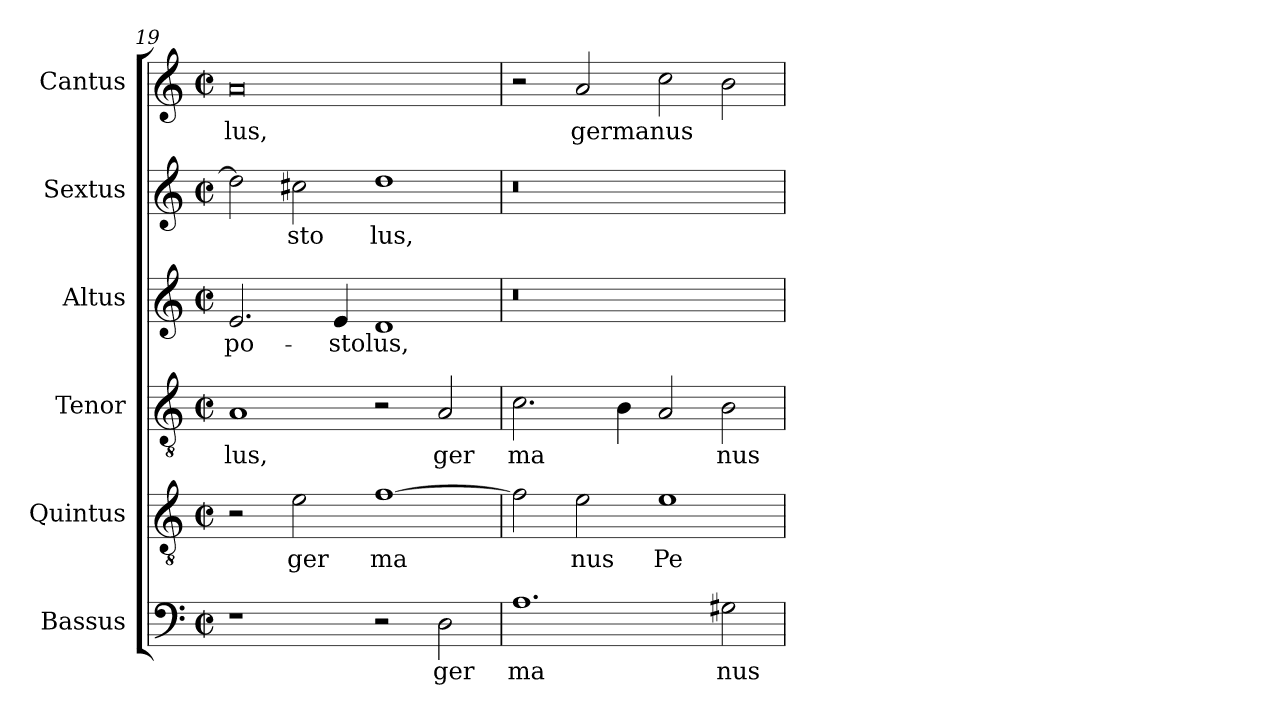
**kern	**text	**kern	**text	**kern	**text	**kern	**text	**kern	**text	**kern	**text
*part6	*part6	*part5	*part5	*part4	*part4	*part3	*part3	*part2	*part2	*part1	*part1
*staff6	*staff6	*staff5	*staff5	*staff4	*staff4	*staff3	*staff3	*staff2	*staff2	*staff1	*staff1
*I"Bassus	*	*I"Quintus	*	*I"Tenor	*	*I"Altus	*	*I"Sextus	*	*I"Cantus	*
*clefF4	*	*clefGv2	*	*clefGv2	*	*clefG2	*	*clefG2	*	*clefG2	*
*M2/2	*	*M2/2	*	*M2/2	*	*M2/2	*	*M2/2	*	*M2/2	*
*met(c|)	*	*met(c|)	*	*met(c|)	*	*met(c|)	*	*met(c|)	*	*met(c|)	*
=19	=19	=19	=19	=19	=19	=19	=19	=19	=19	=19	=19
!	!	!	!	!	!LO:LY:b:cj	!	!LO:LY:b:cj	!	!	!	!LO:LY:b:cj
1r	.	2r	.	1A	lus,	2.e/	-po-	2dd\]	.	0a	lus,
!	!	!	!LO:LY:b:cj	!	!	!	!	!	!LO:LY:b:cj	!	!
.	.	2e\	ger	.	.	.	.	2cc#X\	sto	.	.
!	!	!	!	!	!	!	!LO:LY:b	!	!	!	!
.	.	.	.	.	.	4e/	-stolus,	.	.	.	.
!	!	!	!LO:LY:b:cj	!	!	!	!	!	!LO:LY:b:cj	!	!
2r	.	[>1f	ma	2r	.	1d	.	1dd	lus,	.	.
!	!LO:LY:b:cj	!	!	!	!LO:LY:b:cj	!	!	!	!	!	!
2D\	ger	.	.	2A/	ger	.	.	.	.	.	.
=20	=20	=20	=20	=20	=20	=20	=20	=20	=20	=20	=20
!	!LO:LY:b:cj	!	!	!	!LO:LY:b	!	!	!	!	!	!
1.A	ma	2f\]	.	2.c\	ma	0r	.	0r	.	2r	.
!	!	!	!LO:LY:b:cj	!	!	!	!	!	!	!	!LO:LY:b
.	.	2e\	nus	.	.	.	.	.	.	2a/	germanus
.	.	.	.	4B\	.	.	.	.	.	.	.
!	!	!	!LO:LY:b:cj	!	!	!	!	!	!	!	!
.	.	1e	Pe	2A/	.	.	.	.	.	2cc\	.
!	!LO:LY:b:cj	!	!	!	!LO:LY:b:cj	!	!	!	!	!	!
2G#X\	nus	.	.	2B\	nus	.	.	.	.	2b\	.
=	=	=	=	=	=	=	=	=	=	=	=
*-	*-	*-	*-	*-	*-	*-	*-	*-	*-	*-	*-
